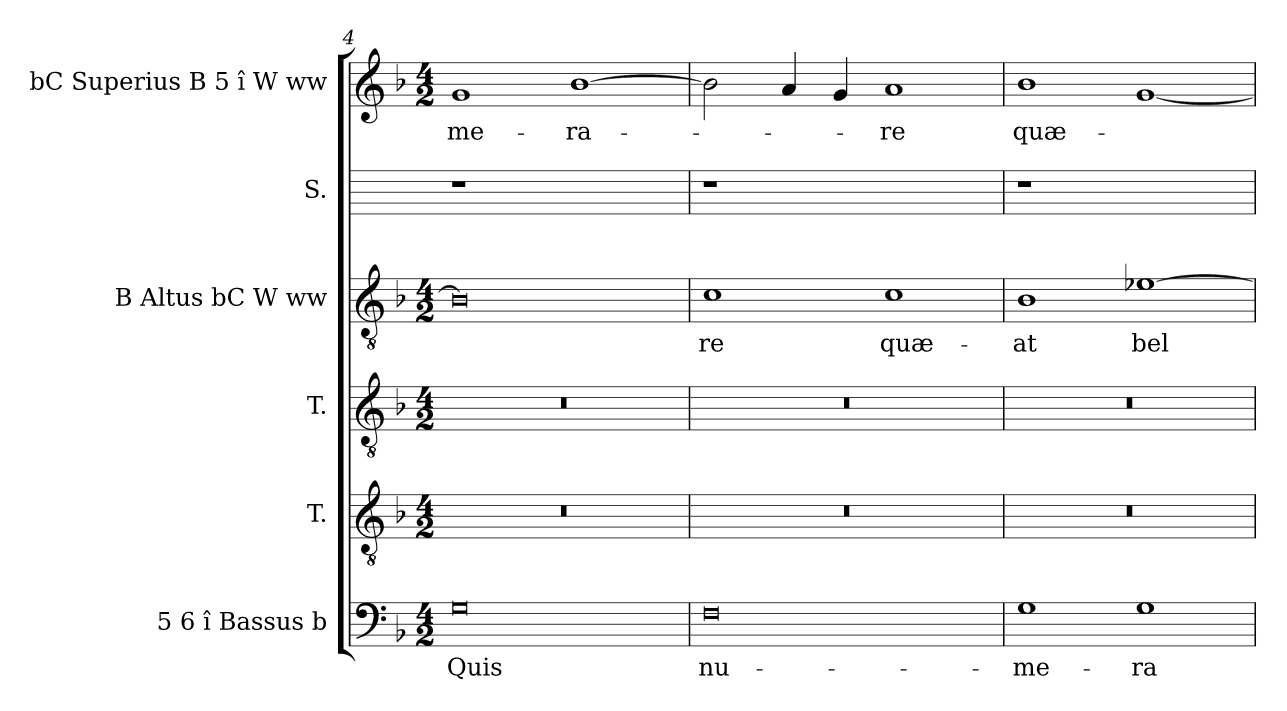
**kern	**text	**kern	**kern	**kern	**text	**kern	**kern	**text
*part6	*part6	*part5	*part4	*part3	*part3	*part2	*part1	*part1
*staff6	*staff6	*staff5	*staff4	*staff3	*staff3	*staff2	*staff1	*staff1
*I"5  6  î  Bassus  b	*	*I"T.	*I"T.	*I"B  Altus  bC  W  ww	*	*I"S.	*I"bC  Superius  B  5 î W  ww	*
*I'B.	*	*I'T.	*I'T.	*I'A.	*	*I'S.	*I'S.	*
*clefF4	*	*clefGv2	*clefGv2	*clefGv2	*	*	*clefG2	*
*k[b-]	*	*k[b-]	*k[b-]	*k[b-]	*	*	*k[b-]	*
*F:	*	*F:	*F:	*F:	*	*	*F:	*
*M4/2	*	*M4/2	*M4/2	*M4/2	*	*	*M4/2	*
=4	=4	=4	=4	=4	=4	=4	=4	=4
!	!LO:LY:b:cj	!	!	!	!	!	!	!LO:LY:b:cj
0G	Quis	0r	0r	0B-]	.	1r	1g	-me-
!	!	!	!	!	!	!	!	!LO:LY:b:cj
.	.	.	.	.	.	1ryy	[>1b-	-ra-
=5	=5	=5	=5	=5	=5	=5	=5	=5
!	!LO:LY:b:cj	!	!	!	!LO:LY:b:cj	!	!	!
0F	nu-	0r	0r	1c	-re	1r	2b-\]	.
.	.	.	.	.	.	.	4a/	.
.	.	.	.	.	.	.	4g/	.
!	!	!	!	!	!LO:LY:b:cj	!	!	!LO:LY:b:cj
.	.	.	.	1c	quæ-	1ryy	1a	-re
=6	=6	=6	=6	=6	=6	=6	=6	=6
!	!LO:LY:b:cj	!	!	!	!LO:LY:b:cj	!	!	!LO:LY:b
1G	-me-	0r	0r	1B-	-at	1r	1b-	quæ-
!	!LO:LY:b:cj	!	!	!	!LO:LY:b:cj	!	!	!
1G	-ra-	.	.	[>1e-X	bel-	1ryy	[<1g	.
=	=	=	=	=	=	=	=	=
*-	*-	*-	*-	*-	*-	*-	*-	*-
